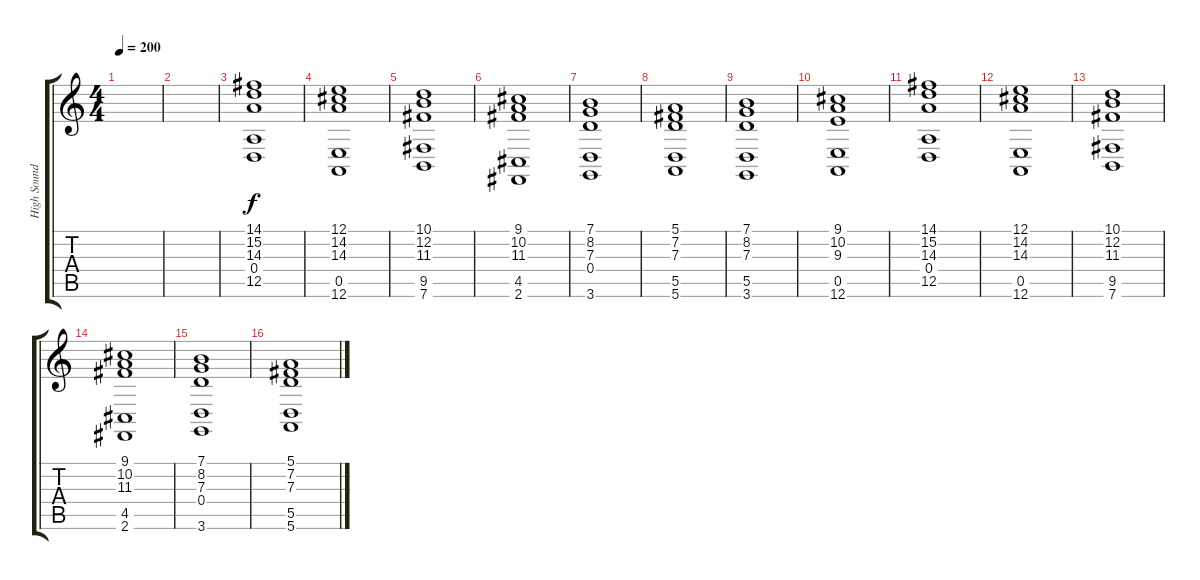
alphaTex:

\track ("High Soundy Thing" "High Sound") {instrument synthstrings2}
\staff {score tabs}
\tuning (E4 B3 G3 D3 A2 E2) {hide}
\ts (4 4)
\tempo 200
\clef g2
\ks c
|
|
(14.1 15.2 14.3 0.4 12.5).1{volume 13} |
(12.1 14.2 14.3 0.5 12.6).1 |
(10.1 12.2 11.3 9.5 7.6).1 |
(9.1 10.2 11.3 4.5 2.6).1 |
(7.1 8.2 7.3 0.4 3.6).1 |
(5.1 7.2 7.3 5.5 5.6).1 |
(7.1 8.2 7.3 5.5 3.6).1 |
(9.1 10.2 9.3 0.5 12.6).1 |
(14.1 15.2 14.3 0.4 12.5).1 |
(12.1 14.2 14.3 0.5 12.6).1 |
(10.1 12.2 11.3 9.5 7.6).1 |
(9.1 10.2 11.3 4.5 2.6).1 |
(7.1 8.2 7.3 0.4 3.6).1 |
(5.1 7.2 7.3 5.5 5.6).1
